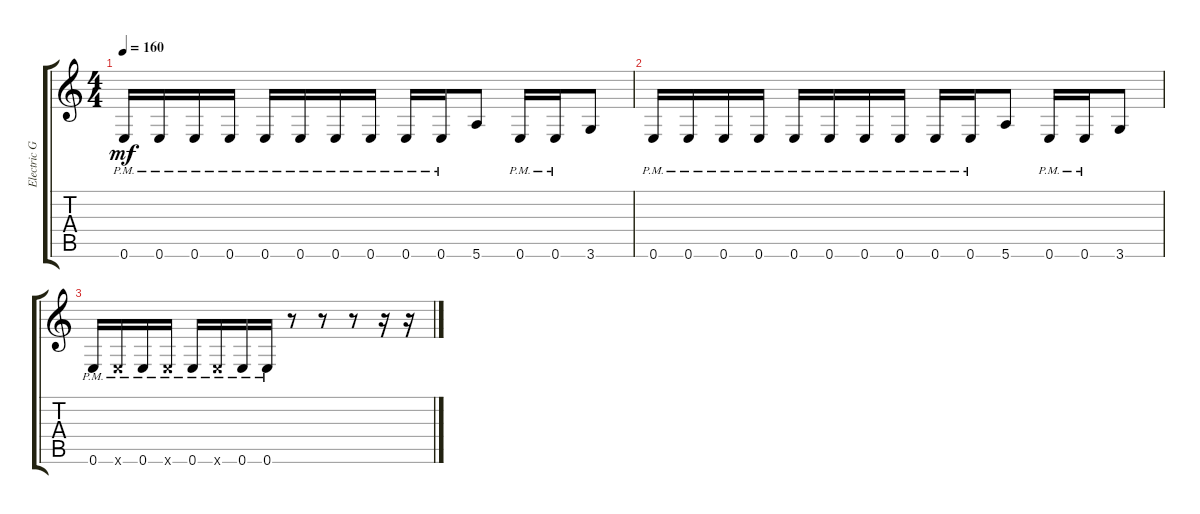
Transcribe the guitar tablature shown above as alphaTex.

\track ("Electric Guitar" "Electric G") {instrument distortionguitar}
\staff {score tabs}
\tuning (E4 B3 G3 D3 A2 E2) {hide}
\ts (4 4)
\tempo 160
\clef g2
\ks c
0.6{pm}.16{dy mf} 0.6{pm}.16 0.6{pm}.16 0.6{pm}.16 0.6{pm}.16 0.6{pm}.16 0.6{pm}.16 0.6{pm}.16 0.6{pm}.16 0.6{pm}.16 5.6.8 0.6{pm}.16 0.6{pm}.16 3.6.8 |
0.6{pm}.16 0.6{pm}.16 0.6{pm}.16 0.6{pm}.16 0.6{pm}.16 0.6{pm}.16 0.6{pm}.16 0.6{pm}.16 0.6{pm}.16 0.6{pm}.16 5.6.8 0.6{pm}.16 0.6{pm}.16 3.6.8 |
0.6{pm}.16 0.6{pm x}.16 0.6{pm}.16 0.6{pm x}.16 0.6{pm}.16 0.6{pm x}.16 0.6{pm}.16 0.6{pm}.16 r.8 r.8 r.8 r.16 r.16
